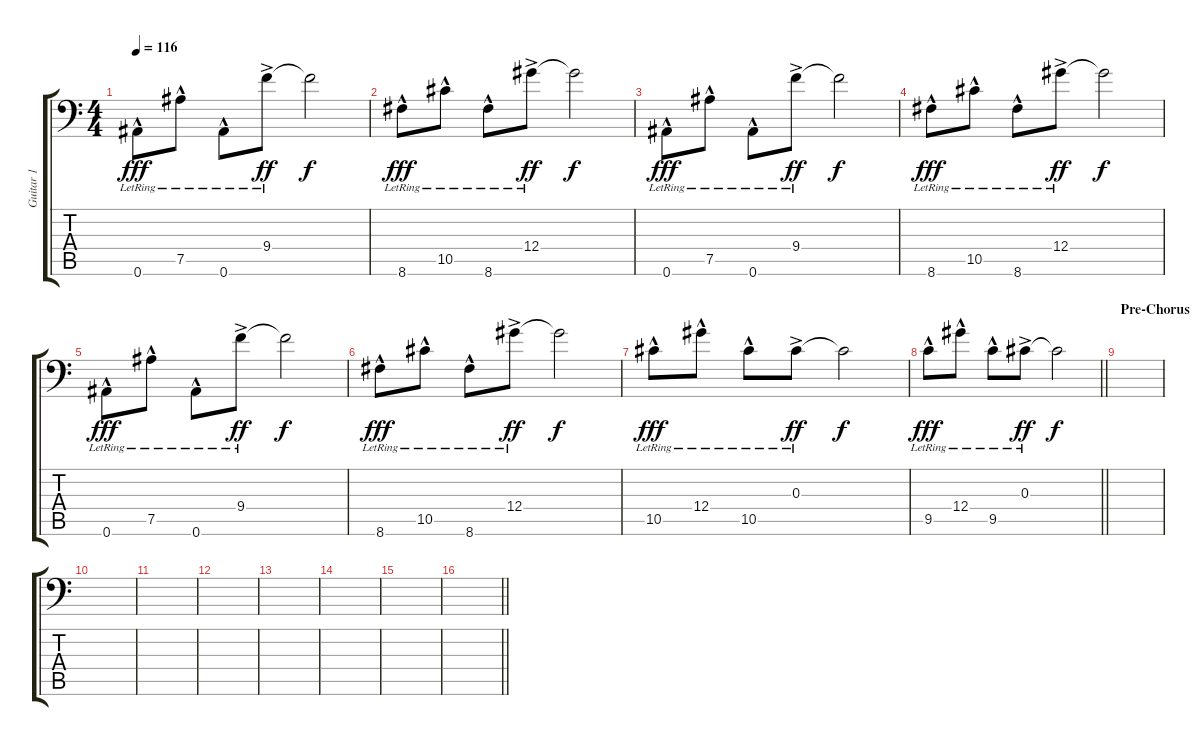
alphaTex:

\track ("Guitar 1" "Guitar 1") {instrument acousticguitarnylon}
\staff {score tabs}
\tuning (Bb3 F3 Db3 Ab2 Eb2 Bb1) {hide}
\ts (4 4)
\tempo 116
\clef f4
\ks c
0.6{hac lr}.8{dy fff} 7.5{hac lr}.8 0.6{hac lr}.8 9.4{ac lr}.8{dy ff} 9.4{t}.2{dy f} |
8.6{hac lr}.8{dy fff} 10.5{hac lr}.8 8.6{hac lr}.8 12.4{ac lr}.8{dy ff} 12.4{t}.2{dy f} |
0.6{hac lr}.8{dy fff} 7.5{hac lr}.8 0.6{hac lr}.8 9.4{ac lr}.8{dy ff} 9.4{t}.2{dy f} |
8.6{hac lr}.8{dy fff} 10.5{hac lr}.8 8.6{hac lr}.8 12.4{ac lr}.8{dy ff} 12.4{t}.2{dy f} |
0.6{hac lr}.8{dy fff} 7.5{hac lr}.8 0.6{hac lr}.8 9.4{ac lr}.8{dy ff} 9.4{t}.2{dy f} |
8.6{hac lr}.8{dy fff} 10.5{hac lr}.8 8.6{hac lr}.8 12.4{ac lr}.8{dy ff} 12.4{t}.2{dy f} |
10.5{hac lr}.8{dy fff} 12.4{hac lr}.8 10.5{hac lr}.8 0.3{ac lr}.8{dy ff} 0.3{t}.2{dy f} |
\barLineRight lightlight
9.5{hac lr}.8{dy fff} 12.4{hac lr}.8 9.5{hac lr}.8 0.3{ac lr}.8{dy ff} 0.3{t}.2{dy f} |
\section ("" "Pre-Chorus")
|
|
|
|
|
|
|
\barLineRight lightlight
